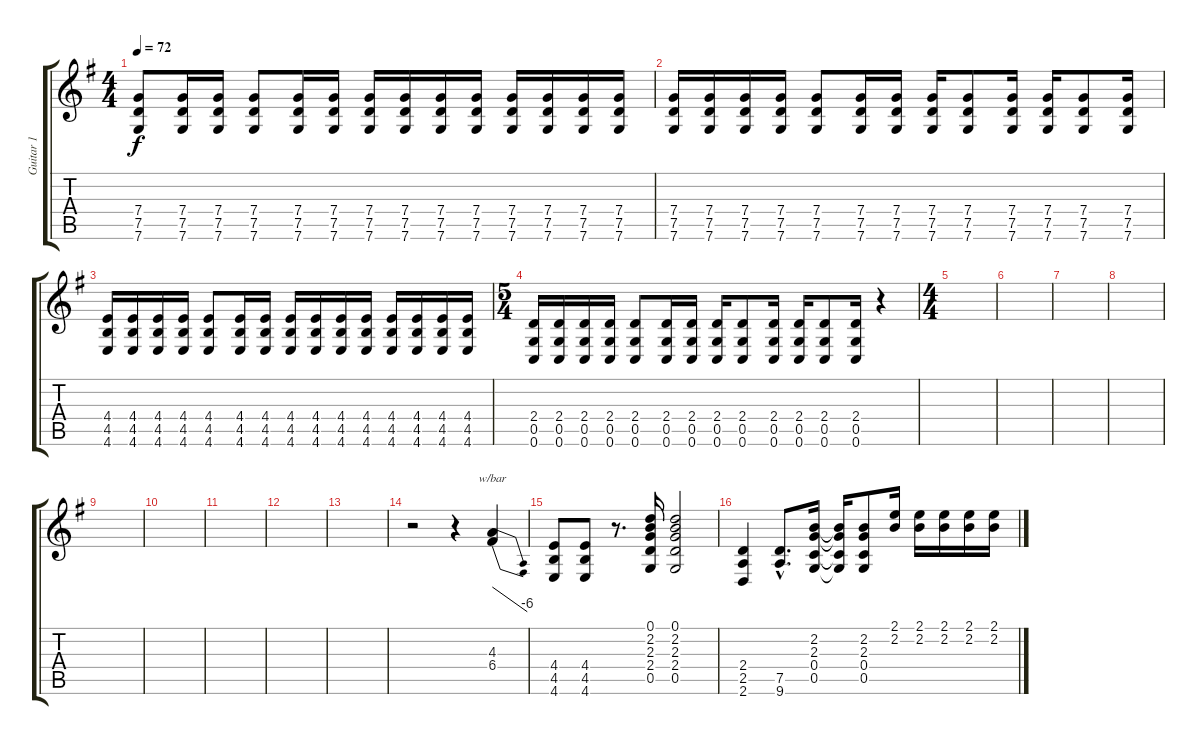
\track ("Guitar 1" "Guitar 1") {instrument distortionguitar}
\staff {score tabs}
\tuning (D4 A3 F3 C3 G2 C2) {hide}
\ts (4 4)
\tempo 72
\clef g2
\ks g
(7.4 7.5 7.6).8{dy f} (7.4 7.5 7.6).16 (7.4 7.5 7.6).16 (7.4 7.5 7.6).8 (7.4 7.5 7.6).16 (7.4 7.5 7.6).16 (7.4 7.5 7.6).16 (7.4 7.5 7.6).16 (7.4 7.5 7.6).16 (7.4 7.5 7.6).16 (7.4 7.5 7.6).16 (7.4 7.5 7.6).16 (7.4 7.5 7.6).16 (7.4 7.5 7.6).16 |
(7.4 7.5 7.6).16 (7.4 7.5 7.6).16 (7.4 7.5 7.6).16 (7.4 7.5 7.6).16 (7.4 7.5 7.6).8 (7.4 7.5 7.6).16 (7.4 7.5 7.6).16 (7.4 7.5 7.6).16 (7.4 7.5 7.6).8 (7.4 7.5 7.6).16 (7.4 7.5 7.6).16 (7.4 7.5 7.6).8 (7.4 7.5 7.6).16 |
(4.4 4.5 4.6).16 (4.4 4.5 4.6).16 (4.4 4.5 4.6).16 (4.4 4.5 4.6).16 (4.4 4.5 4.6).8 (4.4 4.5 4.6).16 (4.4 4.5 4.6).16 (4.4 4.5 4.6).16 (4.4 4.5 4.6).16 (4.4 4.5 4.6).16 (4.4 4.5 4.6).16 (4.4 4.5 4.6).16 (4.4 4.5 4.6).16 (4.4 4.5 4.6).16 (4.4 4.5 4.6).16 |
\ts (5 4)
(2.4 0.5 0.6).16 (2.4 0.5 0.6).16 (2.4 0.5 0.6).16 (2.4 0.5 0.6).16 (2.4 0.5 0.6).8 (2.4 0.5 0.6).16 (2.4 0.5 0.6).16 (2.4 0.5 0.6).16 (2.4 0.5 0.6).8 (2.4 0.5 0.6).16 (2.4 0.5 0.6).16 (2.4 0.5 0.6).8 (2.4 0.5 0.6).16 r.4 |
\ts (4 4)
|
|
|
|
|
|
|
|
|
r.2 r.4 (4.3 6.4).4{tbe (dive default 0 0 60 -24)} |
(4.4 4.5 4.6).8 (4.4 4.5 4.6).8 r.8{d} (0.1 2.2 2.3 2.4 0.5).16 (0.1 2.2 2.3 2.4 0.5).2 |
(2.4 2.5 2.6).4 (7.5{hac} 9.6{hac}).8{d} (2.2 2.3 0.4 0.5).16 (2.2{t} 2.3{t} 0.4{t} 0.5{t}).16 (2.2 2.3 0.4 0.5).8 (2.1 2.2).16 (2.1 2.2).16 (2.1 2.2).16 (2.1 2.2).16 (2.1 2.2).16
